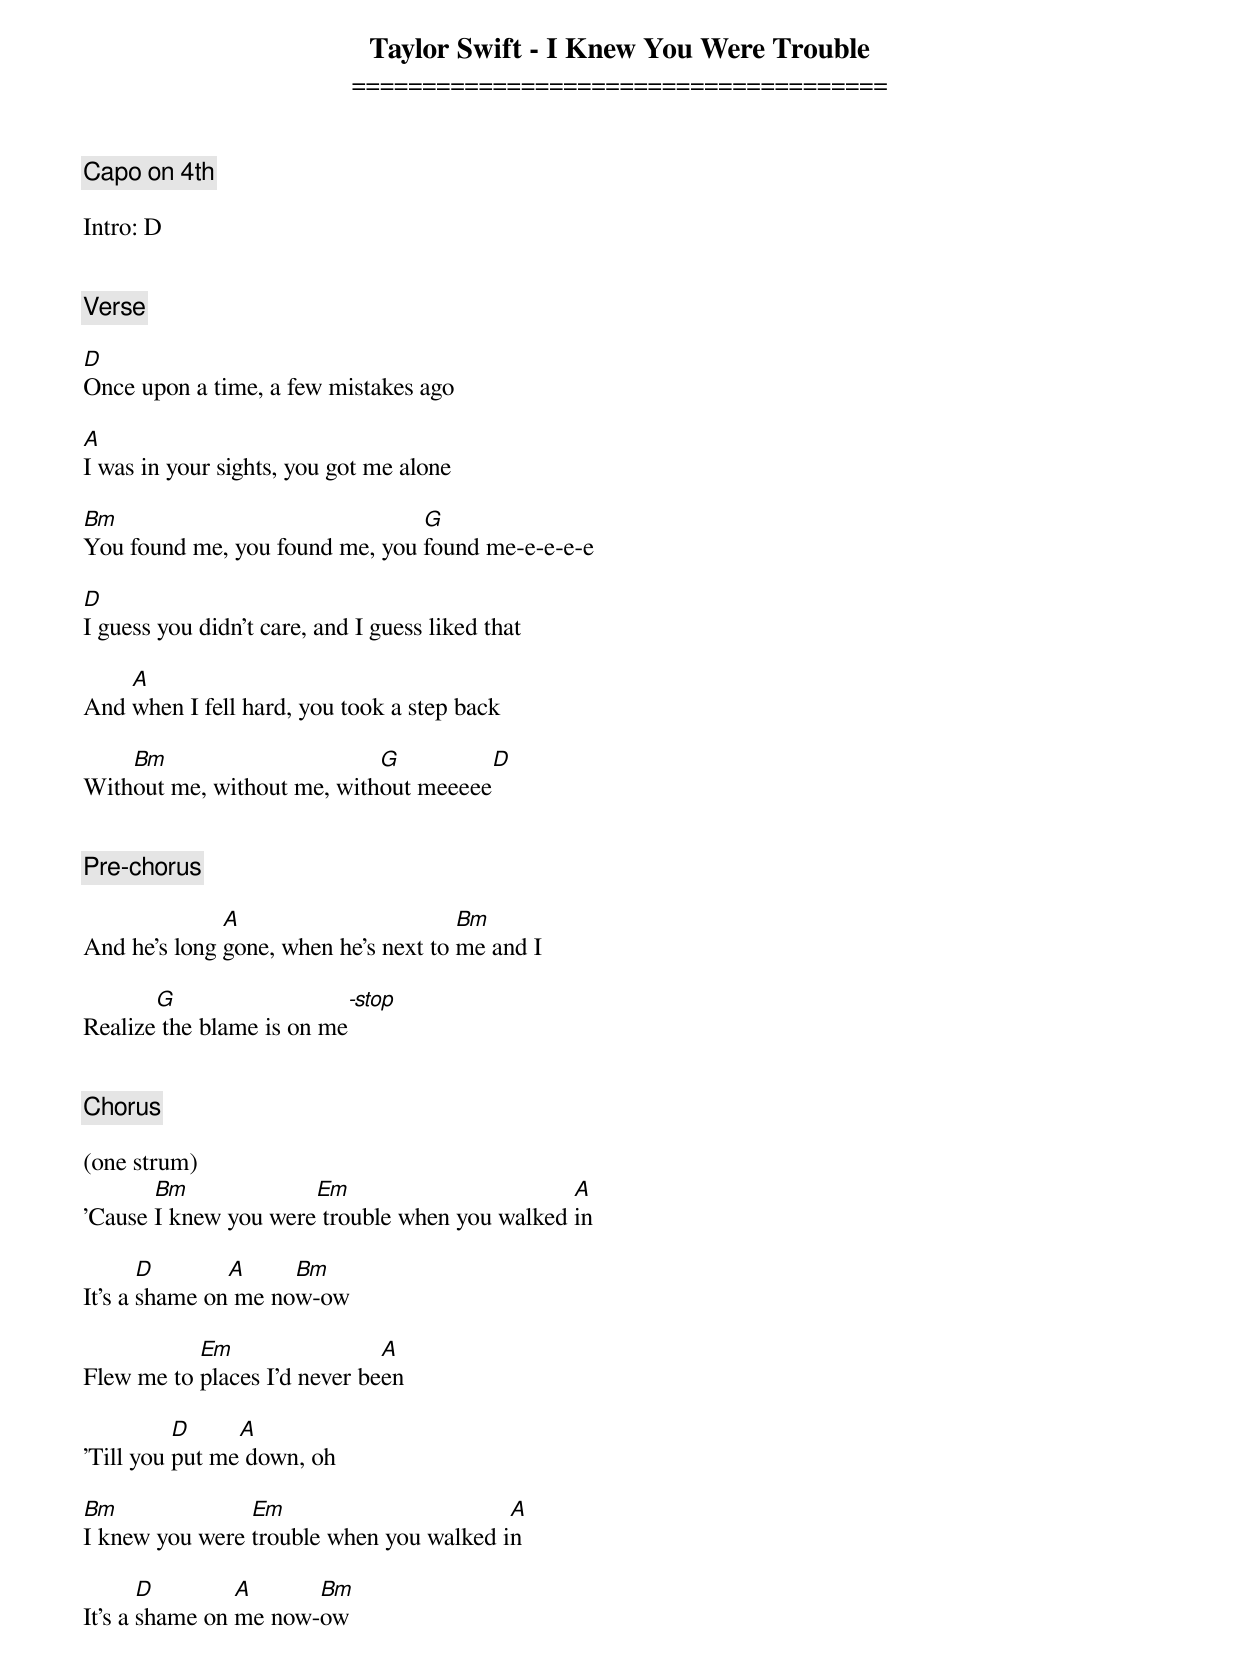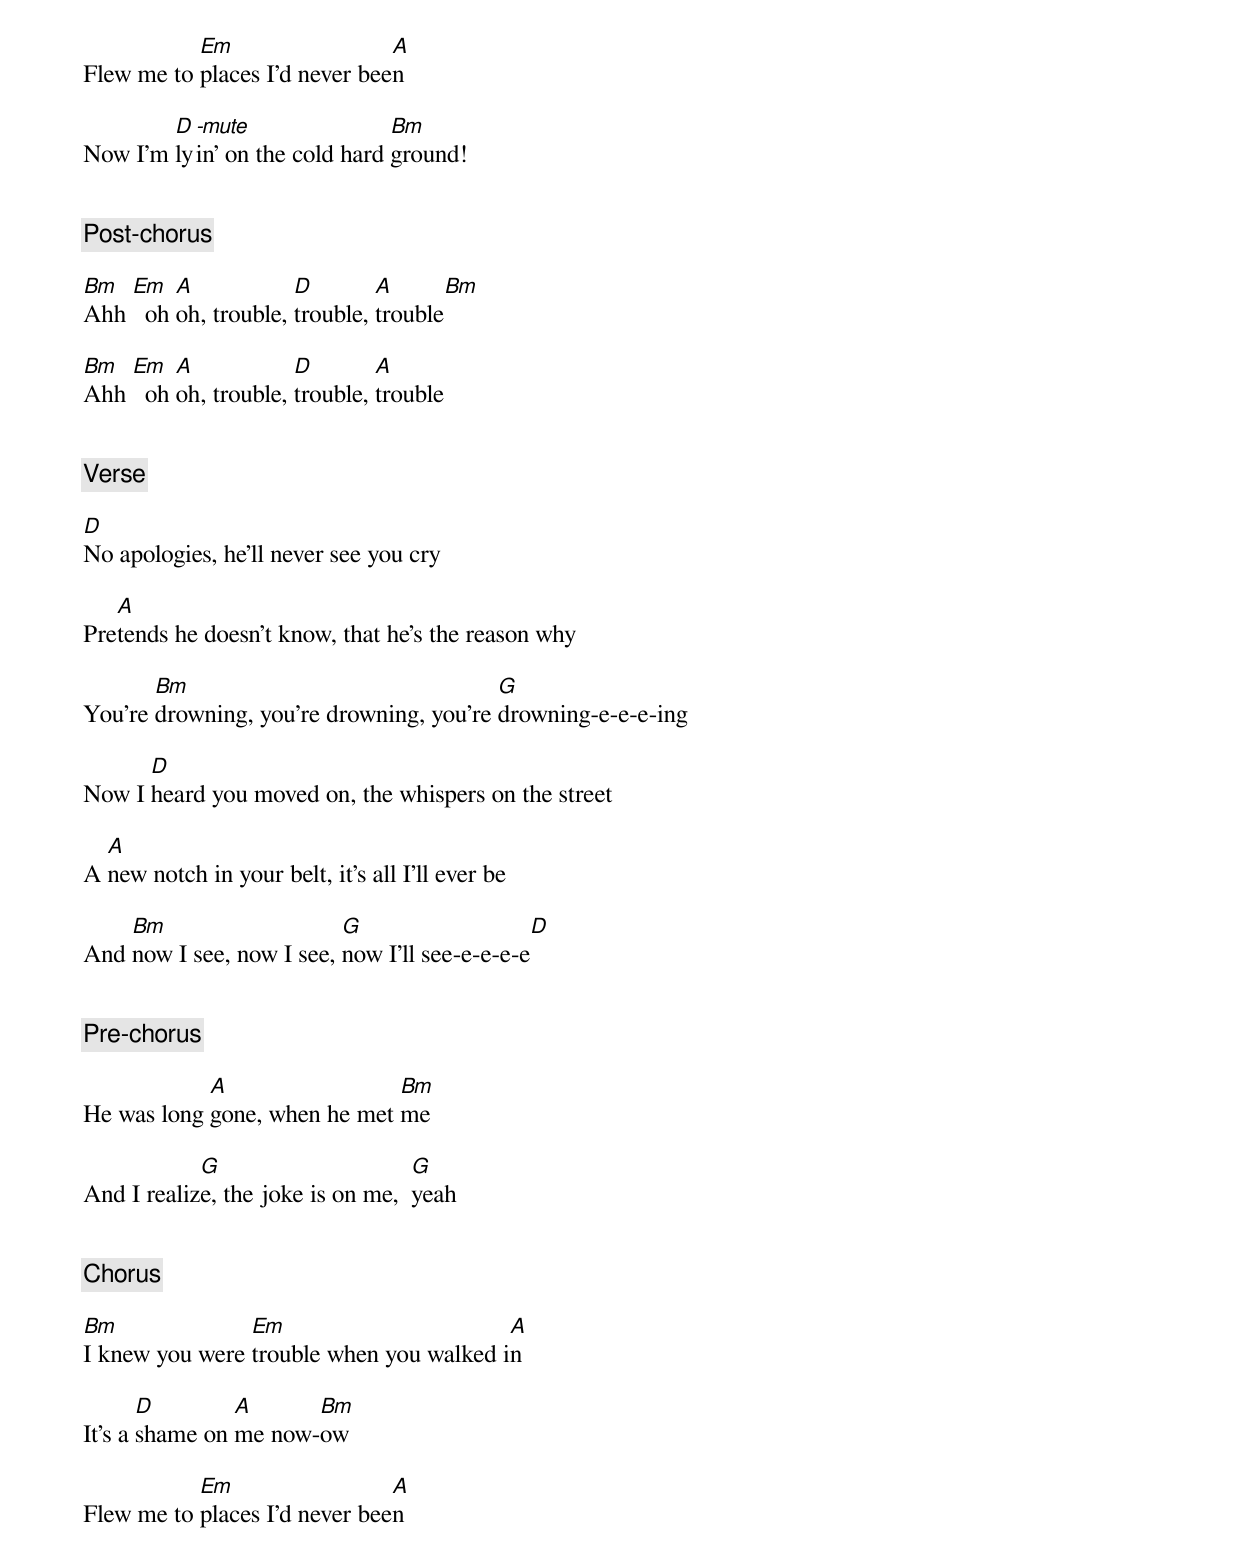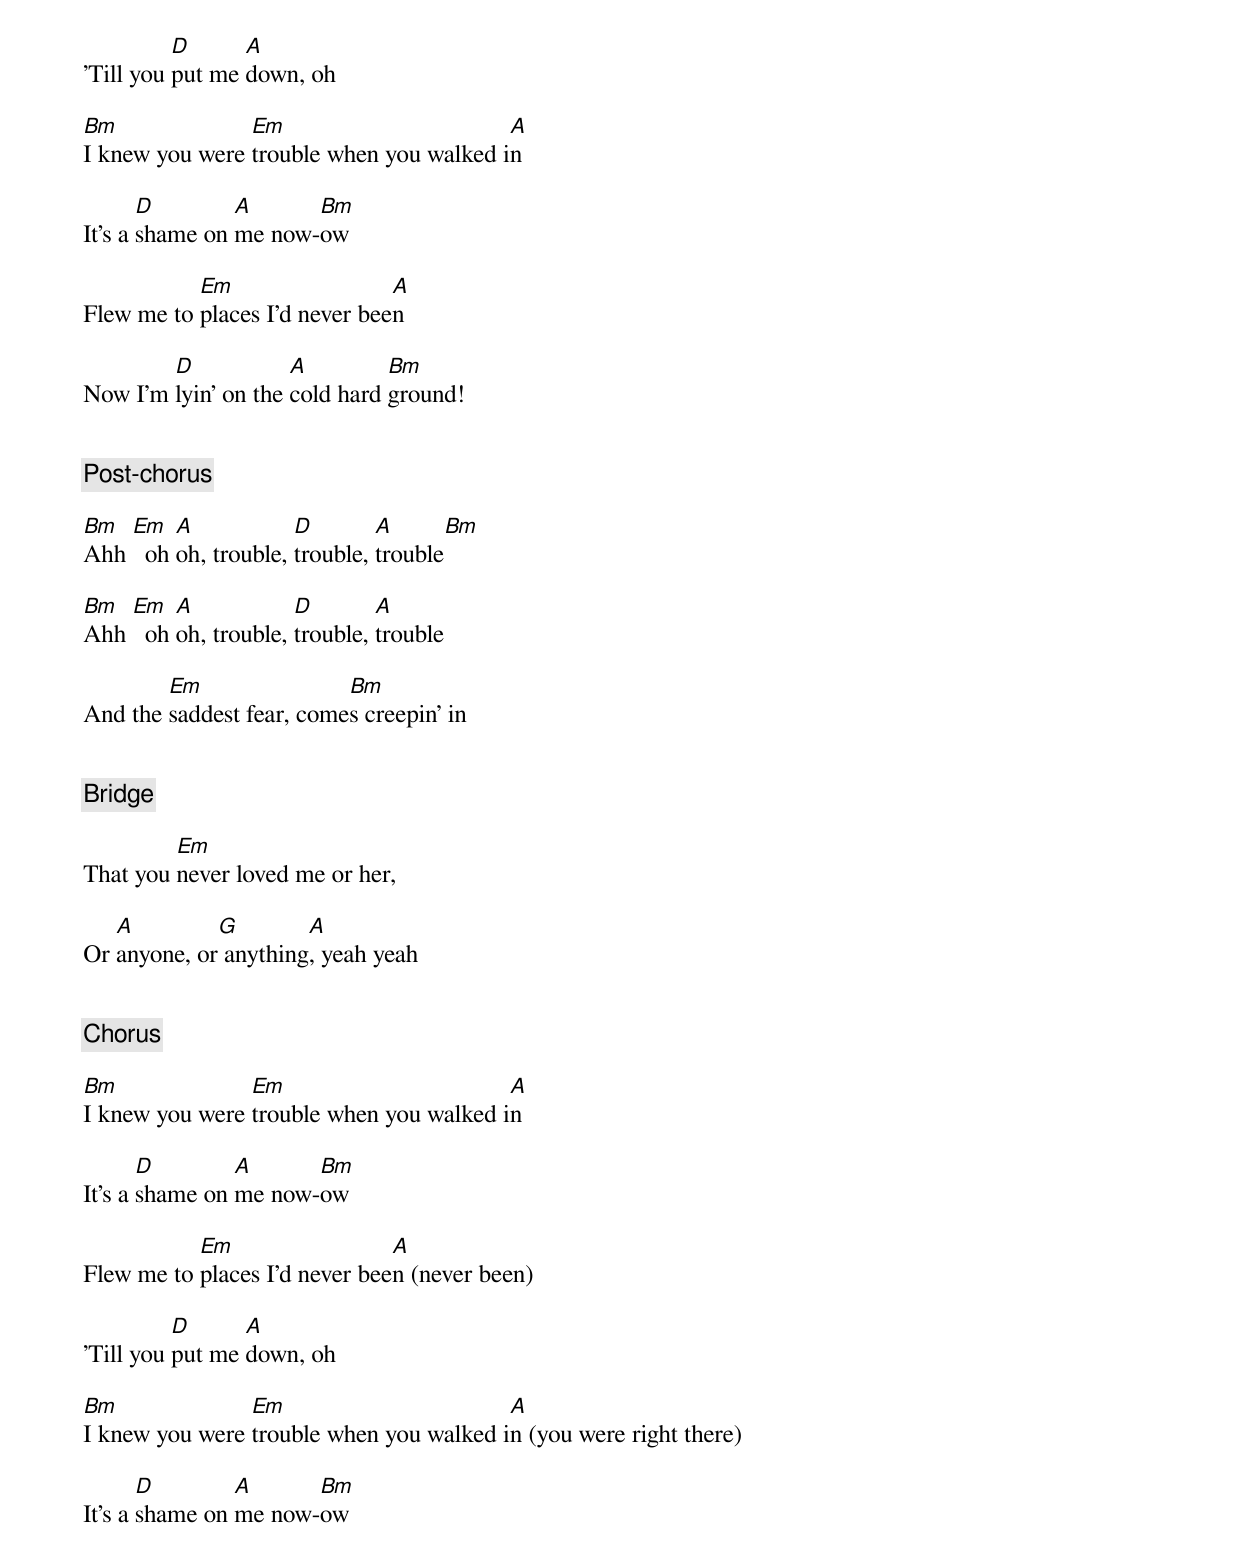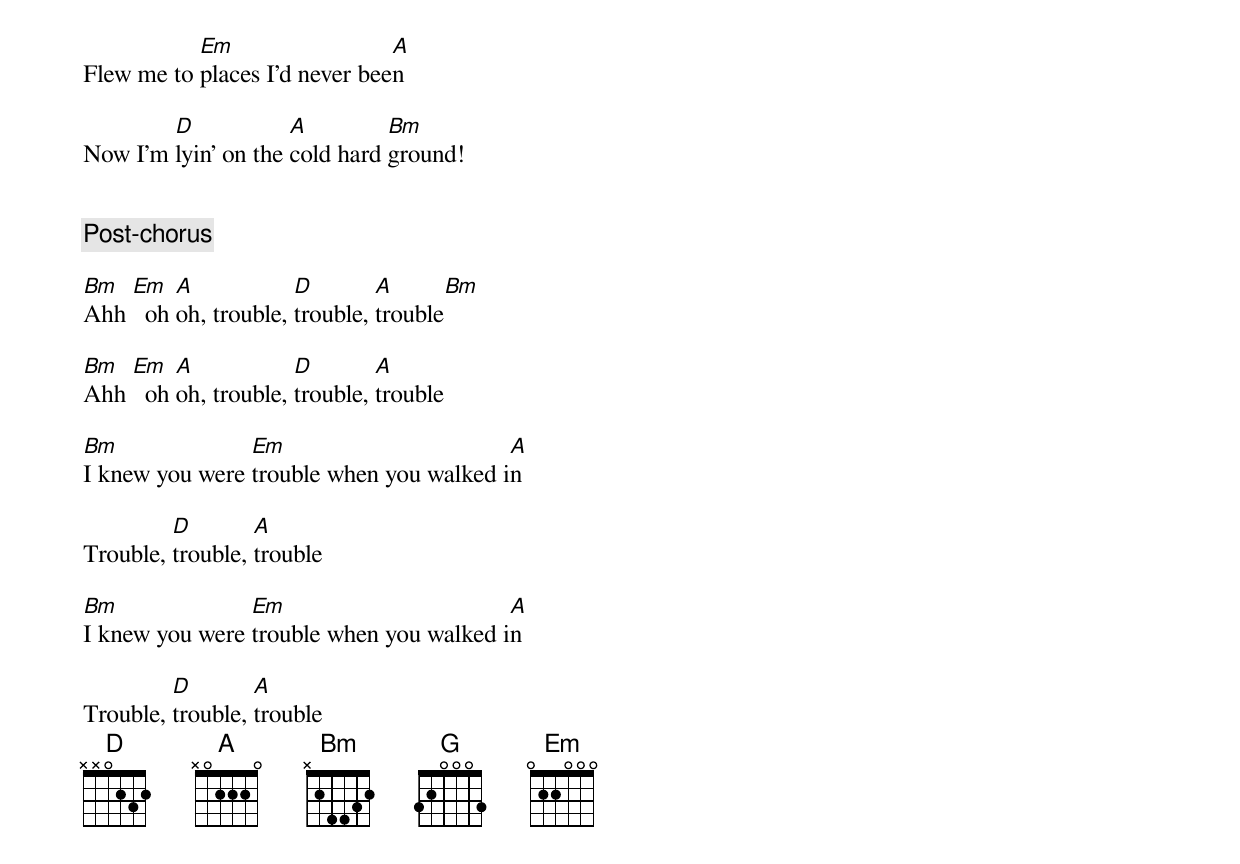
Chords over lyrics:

Taylor Swift - I Knew You Were Trouble
======================================

Capo on 4th

Intro: D


[Verse]

D
Once upon a time, a few mistakes ago

A
I was in your sights, you got me alone

Bm                              G
You found me, you found me, you found me-e-e-e-e

D
I guess you didn't care, and I guess liked that

    A
And when I fell hard, you took a step back

    Bm                      G          D
Without me, without me, without meeeee


[Pre-chorus]

              A                       Bm
And he's long gone, when he's next to me and I

       G                   -stop
Realize the blame is on me


[Chorus]

(one strum)
       Bm             Em                       A
'Cause I knew you were trouble when you walked in

       D       A     Bm
It's a shame on me now-ow

           Em                 A
Flew me to places I'd never been

          D     A
'Till you put me down, oh

Bm              Em                       A
I knew you were trouble when you walked in

       D        A      Bm
It's a shame on me now-ow

           Em                  A
Flew me to places I'd never been

        D -mute                Bm
Now I'm lyin' on the cold hard ground!


[Post-chorus]

Bm  Em   A            D        A      Bm
Ahh   oh oh, trouble, trouble, trouble

Bm  Em   A            D        A
Ahh   oh oh, trouble, trouble, trouble


[Verse]

D
No apologies, he'll never see you cry

   A
Pretends he doesn't know, that he's the reason why

       Bm                                G
You're drowning, you're drowning, you're drowning-e-e-e-ing

      D
Now I heard you moved on, the whispers on the street

  A
A new notch in your belt, it's all I'll ever be

    Bm                    G                   D
And now I see, now I see, now I'll see-e-e-e-e


[Pre-chorus]

            A                 Bm
He was long gone, when he met me

            G                      G
And I realize, the joke is on me,  yeah


[Chorus]

Bm              Em                       A
I knew you were trouble when you walked in

       D        A      Bm
It's a shame on me now-ow

           Em                  A
Flew me to places I'd never been

          D      A
'Till you put me down, oh

Bm              Em                       A
I knew you were trouble when you walked in

       D        A      Bm
It's a shame on me now-ow

           Em                  A
Flew me to places I'd never been

        D            A         Bm
Now I'm lyin' on the cold hard ground!


[Post-chorus]

Bm  Em   A            D        A      Bm
Ahh   oh oh, trouble, trouble, trouble

Bm  Em   A            D        A
Ahh   oh oh, trouble, trouble, trouble

        Em                Bm
And the saddest fear, comes creepin' in


[Bridge]

         Em
That you never loved me or her,

   A         G        A
Or anyone, or anything, yeah yeah


[Chorus]

Bm              Em                       A
I knew you were trouble when you walked in

       D        A      Bm
It's a shame on me now-ow

           Em                  A
Flew me to places I'd never been (never been)

          D      A
'Till you put me down, oh

Bm              Em                       A
I knew you were trouble when you walked in (you were right there)

       D        A      Bm
It's a shame on me now-ow

           Em                  A
Flew me to places I'd never been

        D            A         Bm
Now I'm lyin' on the cold hard ground!


[Post-chorus]

Bm  Em   A            D        A      Bm
Ahh   oh oh, trouble, trouble, trouble

Bm  Em   A            D        A
Ahh   oh oh, trouble, trouble, trouble

Bm              Em                       A
I knew you were trouble when you walked in

         D        A
Trouble, trouble, trouble

Bm              Em                       A
I knew you were trouble when you walked in

         D        A
Trouble, trouble, trouble
